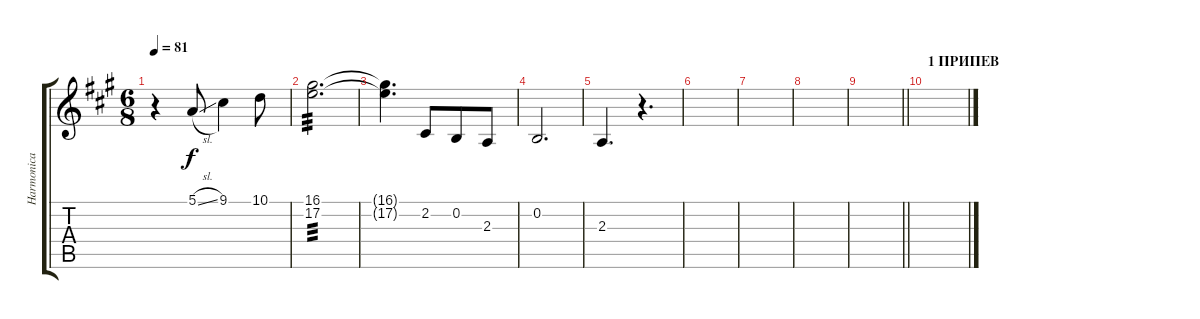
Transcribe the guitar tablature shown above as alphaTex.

\track ("Harmonica" "Harmonica") {instrument harmonica}
\staff {score tabs}
\tuning (E4 B3 G3 D3 A2 E2) {hide}
\ts (6 8)
\tempo 81
\clef g2
\ks a
r.4{dy f} 5.1{sl}.8 9.1.4 10.1.8 |
(16.1 17.2).2{d tp 3} |
(16.1{t} 17.2{t}).4{d} 2.2.8 0.2.8 2.3.8 |
0.2.2{d} |
2.3.4{d} r.4{d} |
|
|
|
\barLineRight lightlight
|
\section ("" "1 ПРИПЕВ")
